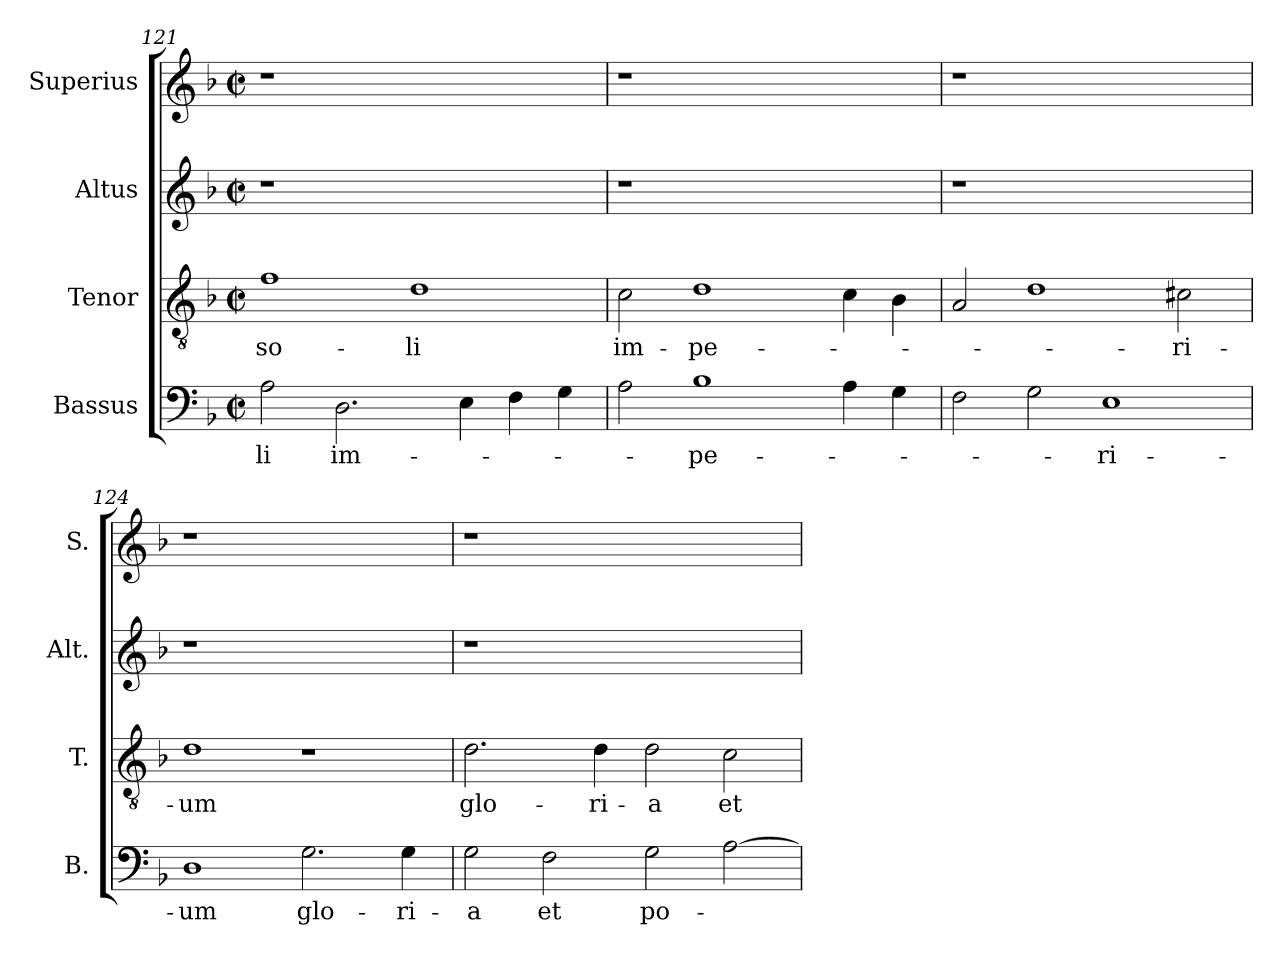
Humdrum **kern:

**kern	**text	**kern	**text	**kern	**kern
*part4	*part4	*part3	*part3	*part2	*part1
*staff4	*staff4	*staff3	*staff3	*staff2	*staff1
*I"Bassus	*	*I"Tenor	*	*I"Altus	*I"Superius
*I'B.	*	*I'T.	*	*I'Alt.	*I'S.
!!LO:PB:g=z
*clefF4	*	*clefGv2	*	*clefG2	*clefG2
*	*	*ITrd7c12	*	*	*
*k[b-]	*	*k[b-]	*	*k[b-]	*k[b-]
*F:	*	*F:	*	*F:	*F:
*M2/2	*	*M2/2	*	*M2/2	*M2/2
*met(c|)	*	*met(c|)	*	*met(c|)	*met(c|)
=121	=121	=121	=121	=121	=121
!	!LO:LY:b:color=#000000	!	!	!	!
!	!	!	!LO:LY:b:color=#000000	!LO:N:vis=1	!LO:N:vis=1
2Ai\	-li	1Fi	so-	1r	1r
!	!LO:LY:b:color=#000000	!	!	!	!
2.Di\	im-	.	.	.	.
!	!	!	!LO:LY:b:color=#000000	!	!
.	.	1Di	-li	1ryy	1ryy
4Ei\	.	.	.	.	.
4Fi\	.	.	.	.	.
4Gi\	.	.	.	.	.
=122	=122	=122	=122	=122	=122
!	!	!	!LO:LY:b:color=#000000	!LO:N:vis=1	!LO:N:vis=1
2Ai\	.	2Ci\	im-	1r	1r
!	!LO:LY:b:color=#000000	!	!	!	!
!	!	!	!LO:LY:b:color=#000000	!	!
1B-i	-pe-	1Di	-pe-	.	.
.	.	.	.	1ryy	1ryy
4Ai\	.	4Ci\	.	.	.
4Gi\	.	4BB-i\	.	.	.
=123	=123	=123	=123	=123	=123
!	!	!	!	!LO:N:vis=1	!LO:N:vis=1
2Fi\	.	2AAi/	.	1r	1r
2Gi\	.	1Di	.	.	.
!	!LO:LY:b:color=#000000	!	!	!	!
1Ei	-ri-	.	.	1ryy	1ryy
!	!	!	!LO:LY:b:color=#000000	!	!
.	.	2C#Xi\	-ri-	.	.
=124	=124	=124	=124	=124	=124
!	!LO:LY:b:color=#000000	!	!	!	!
!	!	!	!LO:LY:b:color=#000000	!LO:N:vis=1	!LO:N:vis=1
1Di	-um	1Di	-um	1r	1r
!	!LO:LY:b:color=#000000	!	!	!	!
2.Gi\	glo-	1r	.	1ryy	1ryy
!	!LO:LY:b:color=#000000	!	!	!	!
4Gi\	-ri-	.	.	.	.
=125	=125	=125	=125	=125	=125
!	!LO:LY:b:color=#000000	!	!	!	!
!	!	!	!LO:LY:b:color=#000000	!LO:N:vis=1	!LO:N:vis=1
2Gi\	-a	2.Di\	glo-	1r	1r
!	!LO:LY:b:color=#000000	!	!	!	!
2Fi\	et	.	.	.	.
!	!	!	!LO:LY:b:color=#000000	!	!
.	.	4Di\	-ri-	.	.
!	!LO:LY:b:color=#000000	!	!	!	!
!	!	!	!LO:LY:b:color=#000000	!	!
2Gi\	po-	2Di\	-a	1ryy	1ryy
!	!	!	!LO:LY:b:color=#000000	!	!
[>2Ai\	.	2Ci\	et	.	.
=	=	=	=	=	=
*-	*-	*-	*-	*-	*-
